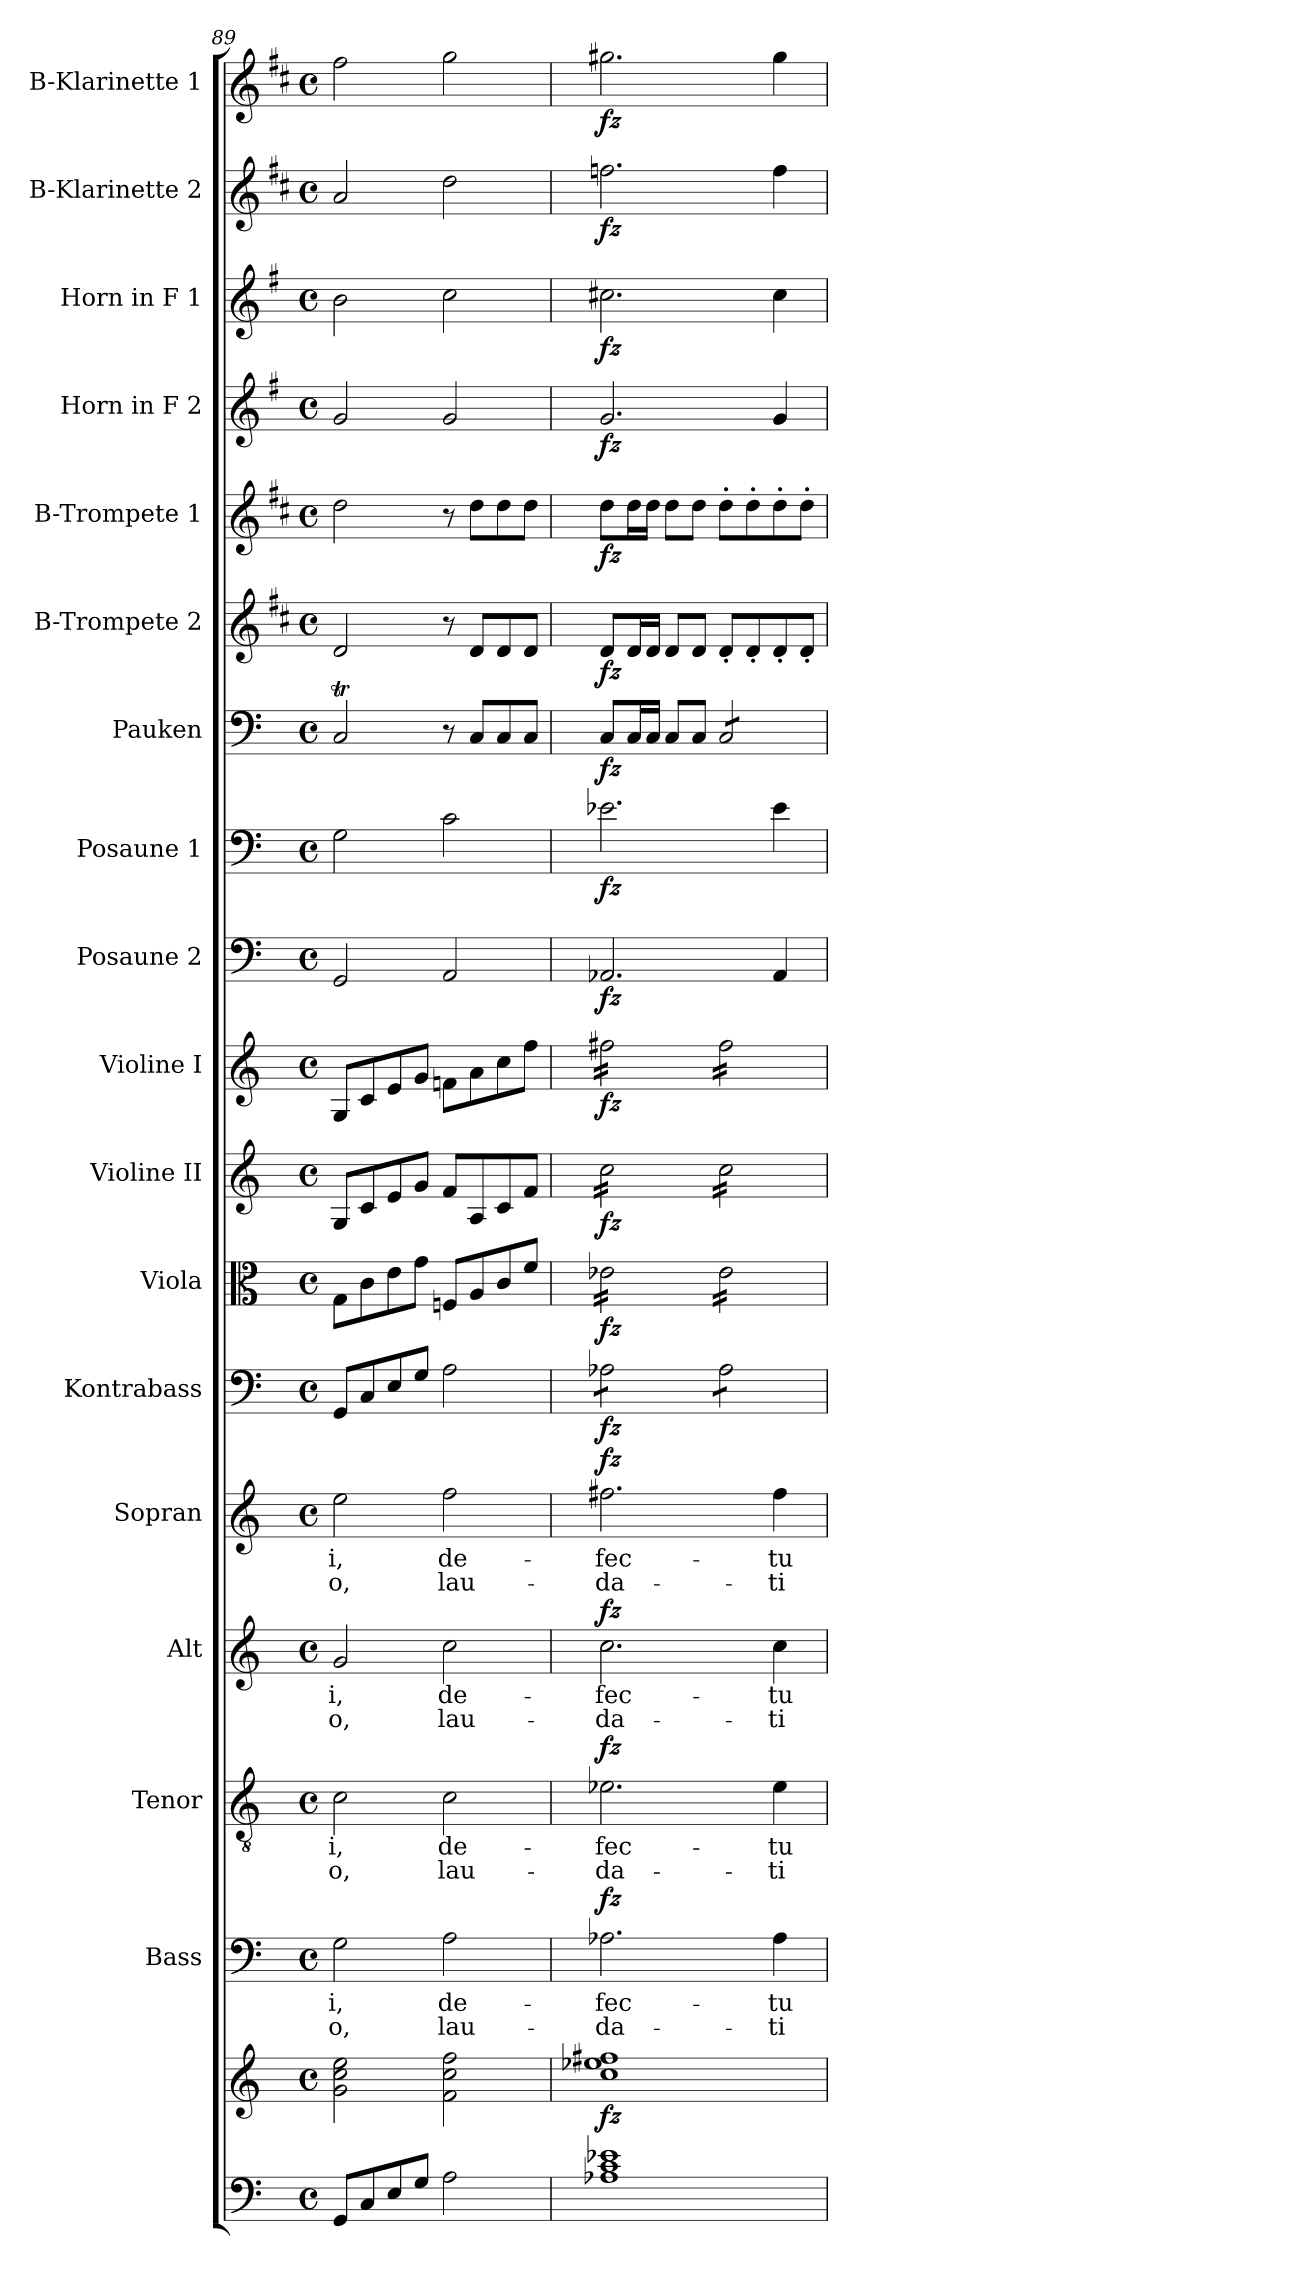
**kern	**kern	**dynam	**kern	**text	**text	**dynam	**kern	**text	**text	**dynam	**kern	**text	**text	**dynam	**kern	**text	**text	**dynam	**kern	**dynam	**kern	**dynam	**kern	**dynam	**kern	**dynam	**kern	**dynam	**kern	**dynam	**kern	**dynam	**kern	**dynam	**kern	**dynam	**kern	**dynam	**kern	**dynam	**kern	**dynam	**kern	**dynam
*part18	*part18	*part18	*part17	*part17	*part17	*part17	*part16	*part16	*part16	*part16	*part15	*part15	*part15	*part15	*part14	*part14	*part14	*part14	*part13	*part13	*part12	*part12	*part11	*part11	*part10	*part10	*part9	*part9	*part8	*part8	*part7	*part7	*part6	*part6	*part5	*part5	*part4	*part4	*part3	*part3	*part2	*part2	*part1	*part1
*staff19	*staff18	*staff18/19	*staff17	*staff17	*staff17	*staff17	*staff16	*staff16	*staff16	*staff16	*staff15	*staff15	*staff15	*staff15	*staff14	*staff14	*staff14	*staff14	*staff13	*staff13	*staff12	*staff12	*staff11	*staff11	*staff10	*staff10	*staff9	*staff9	*staff8	*staff8	*staff7	*staff7	*staff6	*staff6	*staff5	*staff5	*staff4	*staff4	*staff3	*staff3	*staff2	*staff2	*staff1	*staff1
*	*	*	*I"Bass	*	*	*	*I"Tenor	*	*	*	*I"Alt	*	*	*	*I"Sopran	*	*	*	*I"Kontrabass	*	*I"Viola	*	*I"Violine II	*	*I"Violine I	*	*I"Posaune 2	*	*I"Posaune 1	*	*I"Pauken	*	*I"B-Trompete 2	*	*I"B-Trompete 1	*	*I"Horn in F 2	*	*I"Horn in F 1	*	*I"B-Klarinette 2	*	*I"B-Klarinette 1	*
*	*	*	*I'B.	*	*	*	*I'T.	*	*	*	*I'A.	*	*	*	*I'S.	*	*	*	*I'Kb.	*	*I'Vla.	*	*I'Vl. II	*	*I'Vl. I	*	*I'Pos. 2	*	*I'Pos. 1	*	*I'Pk.	*	*I'B Trp. 2	*	*I'B Trp. 1	*	*	*	*	*	*I'Kl. 2	*	*I'Kl. 1	*
!!LO:PB:g=z
*clefF4	*clefG2	*	*clefF4	*	*	*	*clefGv2	*	*	*	*clefG2	*	*	*	*clefG2	*	*	*	*clefF4	*	*clefC3	*	*clefG2	*	*clefG2	*	*clefF4	*	*clefF4	*	*clefF4	*	*clefG2	*	*clefG2	*	*clefG2	*	*clefG2	*	*clefG2	*	*clefG2	*
*	*	*	*	*	*	*	*	*	*	*	*	*	*	*	*	*	*	*	*ITrd7c12	*	*	*	*	*	*	*	*	*	*	*	*	*	*ITrd1c2	*	*ITrd1c2	*	*ITrd4c7	*	*ITrd4c7	*	*ITrd1c2	*	*ITrd1c2	*
*k[]	*k[]	*	*k[]	*	*	*	*k[]	*	*	*	*k[]	*	*	*	*k[]	*	*	*	*k[]	*	*k[]	*	*k[]	*	*k[]	*	*k[]	*	*k[]	*	*k[]	*	*k[]	*	*k[]	*	*k[]	*	*k[]	*	*k[]	*	*k[]	*
*C:	*C:	*	*C:	*	*	*	*C:	*	*	*	*C:	*	*	*	*C:	*	*	*	*C:	*	*C:	*	*C:	*	*C:	*	*C:	*	*C:	*	*C:	*	*C:	*	*C:	*	*C:	*	*C:	*	*C:	*	*C:	*
*M4/4	*M4/4	*	*M4/4	*	*	*	*M4/4	*	*	*	*M4/4	*	*	*	*M4/4	*	*	*	*M4/4	*	*M4/4	*	*M4/4	*	*M4/4	*	*M4/4	*	*M4/4	*	*M4/4	*	*M4/4	*	*M4/4	*	*M4/4	*	*M4/4	*	*M4/4	*	*M4/4	*
*met(c)	*met(c)	*	*met(c)	*	*	*	*met(c)	*	*	*	*met(c)	*	*	*	*met(c)	*	*	*	*met(c)	*	*met(c)	*	*met(c)	*	*met(c)	*	*met(c)	*	*met(c)	*	*met(c)	*	*met(c)	*	*met(c)	*	*met(c)	*	*met(c)	*	*met(c)	*	*met(c)	*
=89	=89	=89	=89	=89	=89	=89	=89	=89	=89	=89	=89	=89	=89	=89	=89	=89	=89	=89	=89	=89	=89	=89	=89	=89	=89	=89	=89	=89	=89	=89	=89	=89	=89	=89	=89	=89	=89	=89	=89	=89	=89	=89	=89	=89
!	!	!	!	!LO:LY:b	!LO:LY:b	!	!	!LO:LY:b	!LO:LY:b	!	!	!LO:LY:b	!LO:LY:b	!	!	!LO:LY:b	!LO:LY:b	!	!	!	!	!	!	!	!	!	!	!	!	!	!	!	!	!	!	!	!	!	!	!	!	!	!	!
8GG/L	2g\ 2cc\ 2ee\	.	2G\	-i,	-o,	.	2c\	-i,	-o,	.	2g/	-i,	-o,	.	2ee\	-i,	-o,	.	8GGG/L	.	8G\L	.	8G/L	.	8G/L	.	2GG/	.	2G\	.	2CT/	.	2c/	.	2cc\	.	2c/	.	2e\	.	2g/	.	2ee\	.
8C/	.	.	.	.	.	.	.	.	.	.	.	.	.	.	.	.	.	.	8CC/	.	8c\	.	8c/	.	8c/	.	.	.	.	.	.	.	.	.	.	.	.	.	.	.	.	.	.	.
8E/	.	.	.	.	.	.	.	.	.	.	.	.	.	.	.	.	.	.	8EE/	.	8e\	.	8e/	.	8e/	.	.	.	.	.	.	.	.	.	.	.	.	.	.	.	.	.	.	.
8G/J	.	.	.	.	.	.	.	.	.	.	.	.	.	.	.	.	.	.	8GG/J	.	8g\J	.	8g/J	.	8g/J	.	.	.	.	.	.	.	.	.	.	.	.	.	.	.	.	.	.	.
!	!	!	!	!LO:LY:b	!LO:LY:b	!	!	!LO:LY:b	!LO:LY:b	!	!	!LO:LY:b	!LO:LY:b	!	!	!LO:LY:b	!LO:LY:b	!	!	!	!	!	!	!	!	!	!	!	!	!	!	!	!	!	!	!	!	!	!	!	!	!	!	!
2A\	2f\ 2cc\ 2ff\	.	2A\	de-	lau-	.	2c\	de-	lau-	.	2cc\	de-	lau-	.	2ff\	de-	lau-	.	2AA\	.	8Fn/L	.	8f/L	.	8fn\L	.	2AA/	.	2c\	.	8r	.	8r	.	8r	.	2c/	.	2f\	.	2cc\	.	2ff\	.
.	.	.	.	.	.	.	.	.	.	.	.	.	.	.	.	.	.	.	.	.	8A/	.	8A/	.	8a\	.	.	.	.	.	8C/L	.	8c/L	.	8cc\L	.	.	.	.	.	.	.	.	.
.	.	.	.	.	.	.	.	.	.	.	.	.	.	.	.	.	.	.	.	.	8c/	.	8c/	.	8cc\	.	.	.	.	.	8C/	.	8c/	.	8cc\	.	.	.	.	.	.	.	.	.
.	.	.	.	.	.	.	.	.	.	.	.	.	.	.	.	.	.	.	.	.	8f/J	.	8f/J	.	8ff\J	.	.	.	.	.	8C/J	.	8c/J	.	8cc\J	.	.	.	.	.	.	.	.	.
=90	=90	=90	=90	=90	=90	=90	=90	=90	=90	=90	=90	=90	=90	=90	=90	=90	=90	=90	=90	=90	=90	=90	=90	=90	=90	=90	=90	=90	=90	=90	=90	=90	=90	=90	=90	=90	=90	=90	=90	=90	=90	=90	=90	=90
!	!	!LO:DY:b	!	!LO:LY:b	!LO:LY:b	!LO:DY:a	!	!LO:LY:b	!LO:LY:b	!LO:DY:a	!	!LO:LY:b	!LO:LY:b	!LO:DY:a	!	!LO:LY:b	!LO:LY:b	!LO:DY:a	!	!LO:DY:b	!	!LO:DY:b	!	!LO:DY:b	!	!LO:DY:b	!	!LO:DY:b	!	!LO:DY:b	!	!LO:DY:b	!	!LO:DY:b	!	!LO:DY:b	!	!LO:DY:b	!	!LO:DY:b	!	!LO:DY:b	!	!LO:DY:b
*	*	*	*	*	*	*	*	*	*	*	*	*	*	*	*	*	*	*	*tremolo	*	*	*	*	*	*	*	*	*	*	*	*	*	*	*	*	*	*	*	*	*	*	*	*	*
*	*	*	*	*	*	*	*	*	*	*	*	*	*	*	*	*	*	*	*	*	*tremolo	*	*	*	*	*	*	*	*	*	*	*	*	*	*	*	*	*	*	*	*	*	*	*
*	*	*	*	*	*	*	*	*	*	*	*	*	*	*	*	*	*	*	*	*	*	*	*tremolo	*	*	*	*	*	*	*	*	*	*	*	*	*	*	*	*	*	*	*	*	*
*	*	*	*	*	*	*	*	*	*	*	*	*	*	*	*	*	*	*	*	*	*	*	*	*	*tremolo	*	*	*	*	*	*	*	*	*	*	*	*	*	*	*	*	*	*	*
1A-X 1c 1e-X	1cc 1ee-X 1ff#X	fz	2.A-X\	-fec-	-da-	fz	2.e-X\	-fec-	-da-	fz	2.cc\	-fec-	-da-	fz	2.ff#X\	-fec-	-da-	fz	8AA-X\L	fz	16e-X\LL	fz	16cc\LL	fz	16ff#X\LL	fz	2.AA-X/	fz	2.e-X\	fz	8C/L	fz	8c/L	fz	8cc\L	fz	2.c/	fz	2.f#X\	fz	2.ee-X\	fz	2.ff#X\	fz
.	.	.	.	.	.	.	.	.	.	.	.	.	.	.	.	.	.	.	.	.	16e-X\	.	16cc\	.	16ff#X\	.	.	.	.	.	.	.	.	.	.	.	.	.	.	.	.	.	.	.
.	.	.	.	.	.	.	.	.	.	.	.	.	.	.	.	.	.	.	8AA-X\	.	16e-X\	.	16cc\	.	16ff#X\	.	.	.	.	.	16C/L	.	16c/L	.	16cc\L	.	.	.	.	.	.	.	.	.
.	.	.	.	.	.	.	.	.	.	.	.	.	.	.	.	.	.	.	.	.	16e-X\	.	16cc\	.	16ff#X\	.	.	.	.	.	16C/JJ	.	16c/JJ	.	16cc\JJ	.	.	.	.	.	.	.	.	.
.	.	.	.	.	.	.	.	.	.	.	.	.	.	.	.	.	.	.	8AA-X\	.	16e-X\	.	16cc\	.	16ff#X\	.	.	.	.	.	8C/L	.	8c/L	.	8cc\L	.	.	.	.	.	.	.	.	.
.	.	.	.	.	.	.	.	.	.	.	.	.	.	.	.	.	.	.	.	.	16e-X\	.	16cc\	.	16ff#X\	.	.	.	.	.	.	.	.	.	.	.	.	.	.	.	.	.	.	.
.	.	.	.	.	.	.	.	.	.	.	.	.	.	.	.	.	.	.	8AA-X\J	.	16e-X\	.	16cc\	.	16ff#X\	.	.	.	.	.	8C/J	.	8c/J	.	8cc\J	.	.	.	.	.	.	.	.	.
.	.	.	.	.	.	.	.	.	.	.	.	.	.	.	.	.	.	.	.	.	16e-X\JJ	.	16cc\JJ	.	16ff#X\JJ	.	.	.	.	.	.	.	.	.	.	.	.	.	.	.	.	.	.	.
*	*	*	*	*	*	*	*	*	*	*	*	*	*	*	*	*	*	*	*	*	*	*	*	*	*	*	*	*	*	*	*tremolo	*	*	*	*	*	*	*	*	*	*	*	*	*
.	.	.	.	.	.	.	.	.	.	.	.	.	.	.	.	.	.	.	8AA-\L	.	16e-\LL	.	16cc\LL	.	16ff#\LL	.	.	.	.	.	8C/L	.	8c'</L	.	8cc'>\L	.	.	.	.	.	.	.	.	.
.	.	.	.	.	.	.	.	.	.	.	.	.	.	.	.	.	.	.	.	.	16e-\	.	16cc\	.	16ff#\	.	.	.	.	.	.	.	.	.	.	.	.	.	.	.	.	.	.	.
.	.	.	.	.	.	.	.	.	.	.	.	.	.	.	.	.	.	.	8AA-\	.	16e-\	.	16cc\	.	16ff#\	.	.	.	.	.	8C/	.	8c'</	.	8cc'>\	.	.	.	.	.	.	.	.	.
.	.	.	.	.	.	.	.	.	.	.	.	.	.	.	.	.	.	.	.	.	16e-\	.	16cc\	.	16ff#\	.	.	.	.	.	.	.	.	.	.	.	.	.	.	.	.	.	.	.
!	!	!	!	!LO:LY:b	!LO:LY:b	!	!	!LO:LY:b	!LO:LY:b	!	!	!LO:LY:b	!LO:LY:b	!	!	!LO:LY:b	!LO:LY:b	!	!	!	!	!	!	!	!	!	!	!	!	!	!	!	!	!	!	!	!	!	!	!	!	!	!	!
.	.	.	4A-\	-tu-	-ti-	.	4e-\	-tu-	-ti-	.	4cc\	-tu-	-ti-	.	4ff#\	-tu-	-ti-	.	8AA-\	.	16e-\	.	16cc\	.	16ff#\	.	4AA-/	.	4e-\	.	8C/	.	8c'</	.	8cc'>\	.	4c/	.	4f#\	.	4ee-\	.	4ff#\	.
.	.	.	.	.	.	.	.	.	.	.	.	.	.	.	.	.	.	.	.	.	16e-\	.	16cc\	.	16ff#\	.	.	.	.	.	.	.	.	.	.	.	.	.	.	.	.	.	.	.
.	.	.	.	.	.	.	.	.	.	.	.	.	.	.	.	.	.	.	8AA-\J	.	16e-\	.	16cc\	.	16ff#\	.	.	.	.	.	8C/J	.	8c'</J	.	8cc'>\J	.	.	.	.	.	.	.	.	.
*	*	*	*	*	*	*	*	*	*	*	*	*	*	*	*	*	*	*	*	*	*	*	*	*	*	*	*	*	*	*	*Xtremolo	*	*	*	*	*	*	*	*	*	*	*	*	*
*	*	*	*	*	*	*	*	*	*	*	*	*	*	*	*	*	*	*	*Xtremolo	*	*	*	*	*	*	*	*	*	*	*	*	*	*	*	*	*	*	*	*	*	*	*	*	*
.	.	.	.	.	.	.	.	.	.	.	.	.	.	.	.	.	.	.	.	.	16e-\JJ	.	16cc\JJ	.	16ff#\JJ	.	.	.	.	.	.	.	.	.	.	.	.	.	.	.	.	.	.	.
*	*	*	*	*	*	*	*	*	*	*	*	*	*	*	*	*	*	*	*	*	*	*	*	*	*Xtremolo	*	*	*	*	*	*	*	*	*	*	*	*	*	*	*	*	*	*	*
*	*	*	*	*	*	*	*	*	*	*	*	*	*	*	*	*	*	*	*	*	*	*	*Xtremolo	*	*	*	*	*	*	*	*	*	*	*	*	*	*	*	*	*	*	*	*	*
*	*	*	*	*	*	*	*	*	*	*	*	*	*	*	*	*	*	*	*	*	*Xtremolo	*	*	*	*	*	*	*	*	*	*	*	*	*	*	*	*	*	*	*	*	*	*	*
=	=	=	=	=	=	=	=	=	=	=	=	=	=	=	=	=	=	=	=	=	=	=	=	=	=	=	=	=	=	=	=	=	=	=	=	=	=	=	=	=	=	=	=	=
*-	*-	*-	*-	*-	*-	*-	*-	*-	*-	*-	*-	*-	*-	*-	*-	*-	*-	*-	*-	*-	*-	*-	*-	*-	*-	*-	*-	*-	*-	*-	*-	*-	*-	*-	*-	*-	*-	*-	*-	*-	*-	*-	*-	*-
